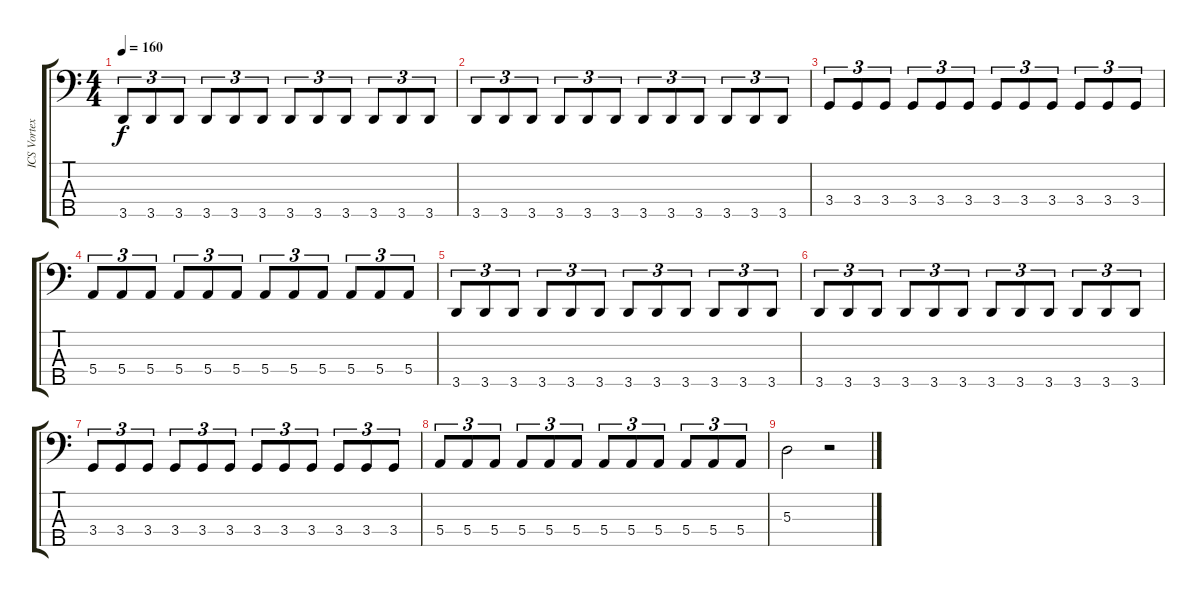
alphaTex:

\track ("ICS Vortex [Bass]" "ICS Vortex") {instrument electricbassfinger}
\staff {score tabs}
\tuning (G2 D2 A1 E1 B0) {hide}
\ts (4 4)
\tempo 160
\clef f4
\ks c
3.5.8{tu (3 2) dy f} 3.5.8{tu (3 2)} 3.5.8{tu (3 2)} 3.5.8{tu (3 2)} 3.5.8{tu (3 2)} 3.5.8{tu (3 2)} 3.5.8{tu (3 2)} 3.5.8{tu (3 2)} 3.5.8{tu (3 2)} 3.5.8{tu (3 2)} 3.5.8{tu (3 2)} 3.5.8{tu (3 2)} |
3.5.8{tu (3 2)} 3.5.8{tu (3 2)} 3.5.8{tu (3 2)} 3.5.8{tu (3 2)} 3.5.8{tu (3 2)} 3.5.8{tu (3 2)} 3.5.8{tu (3 2)} 3.5.8{tu (3 2)} 3.5.8{tu (3 2)} 3.5.8{tu (3 2)} 3.5.8{tu (3 2)} 3.5.8{tu (3 2)} |
3.4.8{tu (3 2)} 3.4.8{tu (3 2)} 3.4.8{tu (3 2)} 3.4.8{tu (3 2)} 3.4.8{tu (3 2)} 3.4.8{tu (3 2)} 3.4.8{tu (3 2)} 3.4.8{tu (3 2)} 3.4.8{tu (3 2)} 3.4.8{tu (3 2)} 3.4.8{tu (3 2)} 3.4.8{tu (3 2)} |
5.4.8{tu (3 2)} 5.4.8{tu (3 2)} 5.4.8{tu (3 2)} 5.4.8{tu (3 2)} 5.4.8{tu (3 2)} 5.4.8{tu (3 2)} 5.4.8{tu (3 2)} 5.4.8{tu (3 2)} 5.4.8{tu (3 2)} 5.4.8{tu (3 2)} 5.4.8{tu (3 2)} 5.4.8{tu (3 2)} |
3.5.8{tu (3 2)} 3.5.8{tu (3 2)} 3.5.8{tu (3 2)} 3.5.8{tu (3 2)} 3.5.8{tu (3 2)} 3.5.8{tu (3 2)} 3.5.8{tu (3 2)} 3.5.8{tu (3 2)} 3.5.8{tu (3 2)} 3.5.8{tu (3 2)} 3.5.8{tu (3 2)} 3.5.8{tu (3 2)} |
3.5.8{tu (3 2)} 3.5.8{tu (3 2)} 3.5.8{tu (3 2)} 3.5.8{tu (3 2)} 3.5.8{tu (3 2)} 3.5.8{tu (3 2)} 3.5.8{tu (3 2)} 3.5.8{tu (3 2)} 3.5.8{tu (3 2)} 3.5.8{tu (3 2)} 3.5.8{tu (3 2)} 3.5.8{tu (3 2)} |
3.4.8{tu (3 2)} 3.4.8{tu (3 2)} 3.4.8{tu (3 2)} 3.4.8{tu (3 2)} 3.4.8{tu (3 2)} 3.4.8{tu (3 2)} 3.4.8{tu (3 2)} 3.4.8{tu (3 2)} 3.4.8{tu (3 2)} 3.4.8{tu (3 2)} 3.4.8{tu (3 2)} 3.4.8{tu (3 2)} |
5.4.8{tu (3 2)} 5.4.8{tu (3 2)} 5.4.8{tu (3 2)} 5.4.8{tu (3 2)} 5.4.8{tu (3 2)} 5.4.8{tu (3 2)} 5.4.8{tu (3 2)} 5.4.8{tu (3 2)} 5.4.8{tu (3 2)} 5.4.8{tu (3 2)} 5.4.8{tu (3 2)} 5.4.8{tu (3 2)} |
5.3.2 r.2
